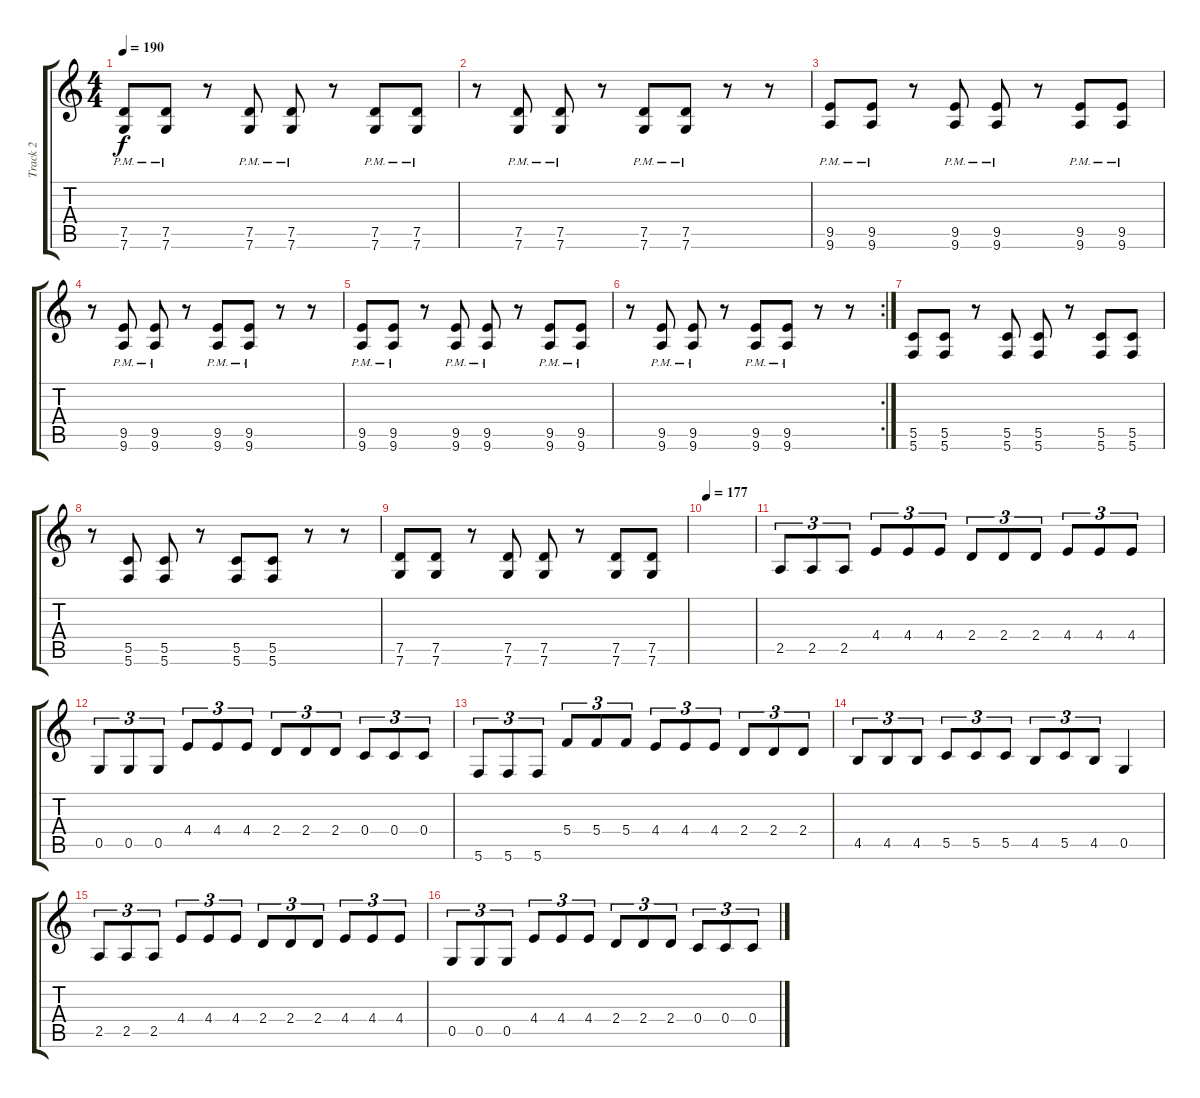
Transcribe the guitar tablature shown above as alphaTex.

\track ("Track 2" "Track 2") {instrument distortionguitar}
\staff {score tabs}
\tuning (D4 A3 F3 C3 G2 C2) {hide}
\ts (4 4)
\tempo 190
\clef g2
\ks c
(7.5{pm} 7.6{pm}).8{dy f} (7.5{pm} 7.6{pm}).8 r.8 (7.5{pm} 7.6{pm}).8 (7.5{pm} 7.6{pm}).8 r.8 (7.5{pm} 7.6{pm}).8 (7.5{pm} 7.6{pm}).8 |
r.8 (7.5{pm} 7.6{pm}).8 (7.5{pm} 7.6{pm}).8 r.8 (7.5{pm} 7.6{pm}).8 (7.5{pm} 7.6{pm}).8 r.8 r.8 |
(9.5{pm} 9.6{pm}).8 (9.5{pm} 9.6{pm}).8 r.8 (9.5{pm} 9.6{pm}).8 (9.5{pm} 9.6{pm}).8 r.8 (9.5{pm} 9.6{pm}).8 (9.5{pm} 9.6{pm}).8 |
r.8 (9.5{pm} 9.6{pm}).8 (9.5{pm} 9.6{pm}).8 r.8 (9.5{pm} 9.6{pm}).8 (9.5{pm} 9.6{pm}).8 r.8 r.8 |
(9.5{pm} 9.6{pm}).8 (9.5{pm} 9.6{pm}).8 r.8 (9.5{pm} 9.6{pm}).8 (9.5{pm} 9.6{pm}).8 r.8 (9.5{pm} 9.6{pm}).8 (9.5{pm} 9.6{pm}).8 |
\rc 2
r.8 (9.5{pm} 9.6{pm}).8 (9.5{pm} 9.6{pm}).8 r.8 (9.5{pm} 9.6{pm}).8 (9.5{pm} 9.6{pm}).8 r.8 r.8 |
(5.5 5.6).8 (5.5 5.6).8 r.8 (5.5 5.6).8 (5.5 5.6).8 r.8 (5.5 5.6).8 (5.5 5.6).8 |
r.8 (5.5 5.6).8 (5.5 5.6).8 r.8 (5.5 5.6).8 (5.5 5.6).8 r.8 r.8 |
(7.5 7.6).8 (7.5 7.6).8 r.8 (7.5 7.6).8 (7.5 7.6).8 r.8 (7.5 7.6).8 (7.5 7.6).8 |
\tempo 177
|
2.5.8{tu (3 2)} 2.5.8{tu (3 2)} 2.5.8{tu (3 2)} 4.4.8{tu (3 2)} 4.4.8{tu (3 2)} 4.4.8{tu (3 2)} 2.4.8{tu (3 2)} 2.4.8{tu (3 2)} 2.4.8{tu (3 2)} 4.4.8{tu (3 2)} 4.4.8{tu (3 2)} 4.4.8{tu (3 2)} |
0.5.8{tu (3 2)} 0.5.8{tu (3 2)} 0.5.8{tu (3 2)} 4.4.8{tu (3 2)} 4.4.8{tu (3 2)} 4.4.8{tu (3 2)} 2.4.8{tu (3 2)} 2.4.8{tu (3 2)} 2.4.8{tu (3 2)} 0.4.8{tu (3 2)} 0.4.8{tu (3 2)} 0.4.8{tu (3 2)} |
5.6.8{tu (3 2)} 5.6.8{tu (3 2)} 5.6.8{tu (3 2)} 5.4.8{tu (3 2)} 5.4.8{tu (3 2)} 5.4.8{tu (3 2)} 4.4.8{tu (3 2)} 4.4.8{tu (3 2)} 4.4.8{tu (3 2)} 2.4.8{tu (3 2)} 2.4.8{tu (3 2)} 2.4.8{tu (3 2)} |
4.5.8{tu (3 2)} 4.5.8{tu (3 2)} 4.5.8{tu (3 2)} 5.5.8{tu (3 2)} 5.5.8{tu (3 2)} 5.5.8{tu (3 2)} 4.5.8{tu (3 2)} 5.5.8{tu (3 2)} 4.5.8{tu (3 2)} 0.5.4 |
2.5.8{tu (3 2)} 2.5.8{tu (3 2)} 2.5.8{tu (3 2)} 4.4.8{tu (3 2)} 4.4.8{tu (3 2)} 4.4.8{tu (3 2)} 2.4.8{tu (3 2)} 2.4.8{tu (3 2)} 2.4.8{tu (3 2)} 4.4.8{tu (3 2)} 4.4.8{tu (3 2)} 4.4.8{tu (3 2)} |
0.5.8{tu (3 2)} 0.5.8{tu (3 2)} 0.5.8{tu (3 2)} 4.4.8{tu (3 2)} 4.4.8{tu (3 2)} 4.4.8{tu (3 2)} 2.4.8{tu (3 2)} 2.4.8{tu (3 2)} 2.4.8{tu (3 2)} 0.4.8{tu (3 2)} 0.4.8{tu (3 2)} 0.4.8{tu (3 2)}
